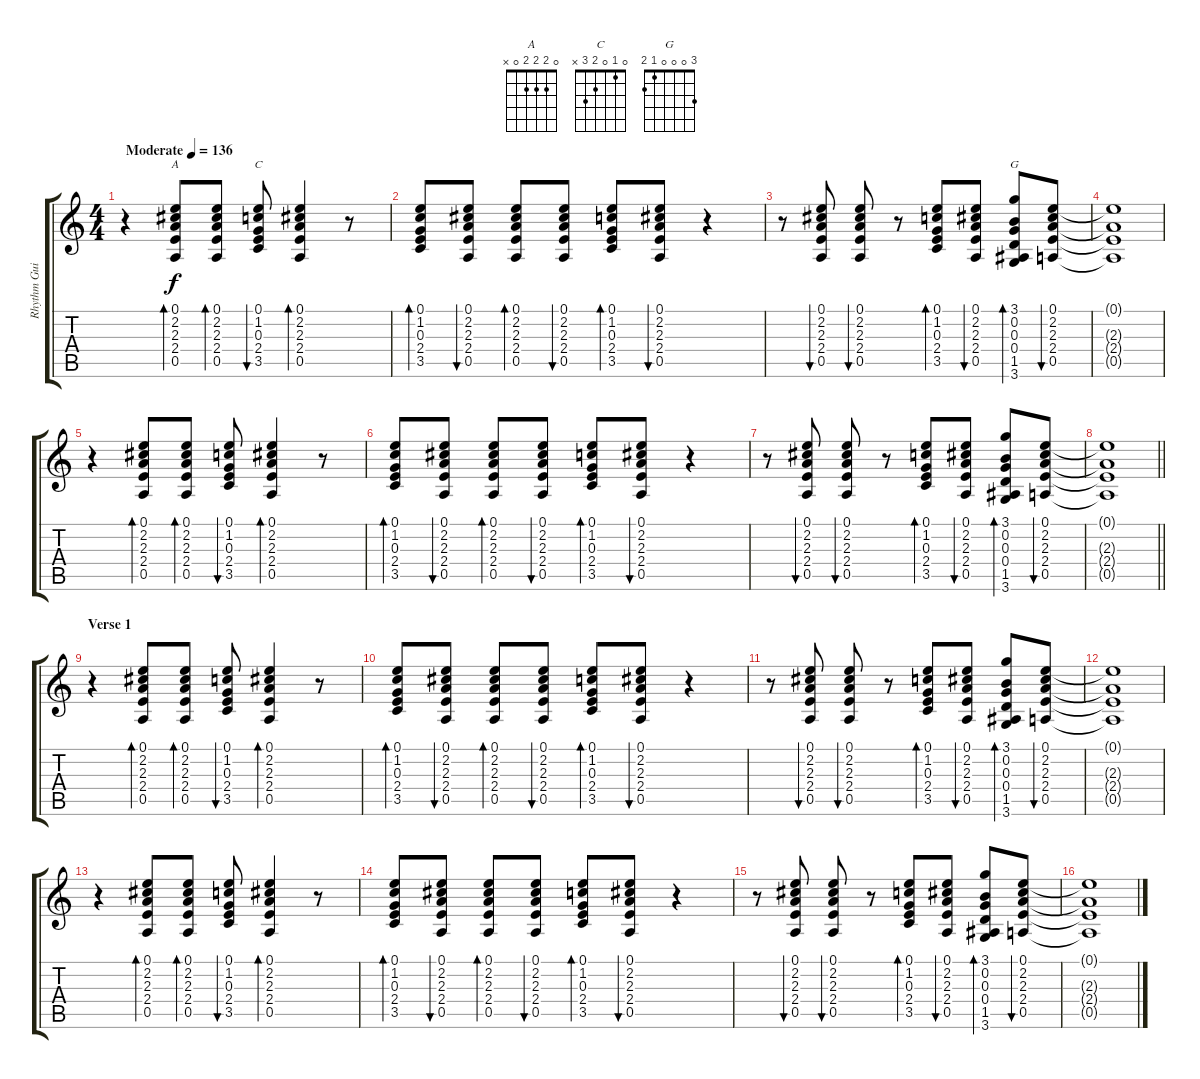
\track ("Rhythm Guitar" "Rhythm Gui") {instrument overdrivenguitar}
\staff {score tabs}
\tuning (E4 B3 G3 D3 A2 E2) {hide}
\chord ("A" 0 2 2 2 0 x)
\chord ("C" 0 1 0 2 3 x)
\chord ("G" 3 0 0 0 1 2)
\ts (4 4)
\tempo (136 "Moderate")
\clef g2
\ks c
r.4{dy f instrument overdrivenguitar} (0.1 2.2 2.3 2.4 0.5).8{bd 60 ch "A"} (0.1 2.2 2.3 2.4 0.5).8{bd 60} (0.1 1.2 0.3 2.4 3.5).8{bu 60 ch "C"} (0.1 2.2 2.3 2.4 0.5).4{bd 60} r.8 |
(0.1 1.2 0.3 2.4 3.5).8{bd 60} (0.1 2.2 2.3 2.4 0.5).8{bu 60} (0.1 2.2 2.3 2.4 0.5).8{bd 60} (0.1 2.2 2.3 2.4 0.5).8{bu 60} (0.1 1.2 0.3 2.4 3.5).8{bd 60} (0.1 2.2 2.3 2.4 0.5).8{bu 60} r.4 |
r.8 (0.1 2.2 2.3 2.4 0.5).8{bu 60} (0.1 2.2 2.3 2.4 0.5).8{bu 60} r.8 (0.1 1.2 0.3 2.4 3.5).8{bd 60} (0.1 2.2 2.3 2.4 0.5).8{bu 60} (3.1 0.2 0.3 0.4 1.5 3.6).8{bd 60 ch "G"} (0.1 2.2 2.3 2.4 0.5).8{bu 60} |
(0.1{t} 2.3{t} 2.4{t} 0.5{t}).1 |
r.4 (0.1 2.2 2.3 2.4 0.5).8{bd 60} (0.1 2.2 2.3 2.4 0.5).8{bd 60} (0.1 1.2 0.3 2.4 3.5).8{bu 60} (0.1 2.2 2.3 2.4 0.5).4{bd 60} r.8 |
(0.1 1.2 0.3 2.4 3.5).8{bd 60} (0.1 2.2 2.3 2.4 0.5).8{bu 60} (0.1 2.2 2.3 2.4 0.5).8{bd 60} (0.1 2.2 2.3 2.4 0.5).8{bu 60} (0.1 1.2 0.3 2.4 3.5).8{bd 60} (0.1 2.2 2.3 2.4 0.5).8{bu 60} r.4 |
r.8 (0.1 2.2 2.3 2.4 0.5).8{bu 60} (0.1 2.2 2.3 2.4 0.5).8{bu 60} r.8 (0.1 1.2 0.3 2.4 3.5).8{bd 60} (0.1 2.2 2.3 2.4 0.5).8{bu 60} (3.1 0.2 0.3 0.4 1.5 3.6).8{bd 60} (0.1 2.2 2.3 2.4 0.5).8{bu 60} |
\barLineRight lightlight
(0.1{t} 2.3{t} 2.4{t} 0.5{t}).1 |
\section ("" "Verse 1 ")
r.4 (0.1 2.2 2.3 2.4 0.5).8{bd 60} (0.1 2.2 2.3 2.4 0.5).8{bd 60} (0.1 1.2 0.3 2.4 3.5).8{bu 60} (0.1 2.2 2.3 2.4 0.5).4{bd 60} r.8 |
(0.1 1.2 0.3 2.4 3.5).8{bd 60} (0.1 2.2 2.3 2.4 0.5).8{bu 60} (0.1 2.2 2.3 2.4 0.5).8{bd 60} (0.1 2.2 2.3 2.4 0.5).8{bu 60} (0.1 1.2 0.3 2.4 3.5).8{bd 60} (0.1 2.2 2.3 2.4 0.5).8{bu 60} r.4 |
r.8 (0.1 2.2 2.3 2.4 0.5).8{bu 60} (0.1 2.2 2.3 2.4 0.5).8{bu 60} r.8 (0.1 1.2 0.3 2.4 3.5).8{bd 60} (0.1 2.2 2.3 2.4 0.5).8{bu 60} (3.1 0.2 0.3 0.4 1.5 3.6).8{bd 60} (0.1 2.2 2.3 2.4 0.5).8{bu 60} |
(0.1{t} 2.3{t} 2.4{t} 0.5{t}).1 |
r.4 (0.1 2.2 2.3 2.4 0.5).8{bd 60} (0.1 2.2 2.3 2.4 0.5).8{bd 60} (0.1 1.2 0.3 2.4 3.5).8{bu 60} (0.1 2.2 2.3 2.4 0.5).4{bd 60} r.8 |
(0.1 1.2 0.3 2.4 3.5).8{bd 60} (0.1 2.2 2.3 2.4 0.5).8{bu 60} (0.1 2.2 2.3 2.4 0.5).8{bd 60} (0.1 2.2 2.3 2.4 0.5).8{bu 60} (0.1 1.2 0.3 2.4 3.5).8{bd 60} (0.1 2.2 2.3 2.4 0.5).8{bu 60} r.4 |
r.8 (0.1 2.2 2.3 2.4 0.5).8{bu 60} (0.1 2.2 2.3 2.4 0.5).8{bu 60} r.8 (0.1 1.2 0.3 2.4 3.5).8{bd 60} (0.1 2.2 2.3 2.4 0.5).8{bu 60} (3.1 0.2 0.3 0.4 1.5 3.6).8{bd 60} (0.1 2.2 2.3 2.4 0.5).8{bu 60} |
(0.1{t} 2.3{t} 2.4{t} 0.5{t}).1
